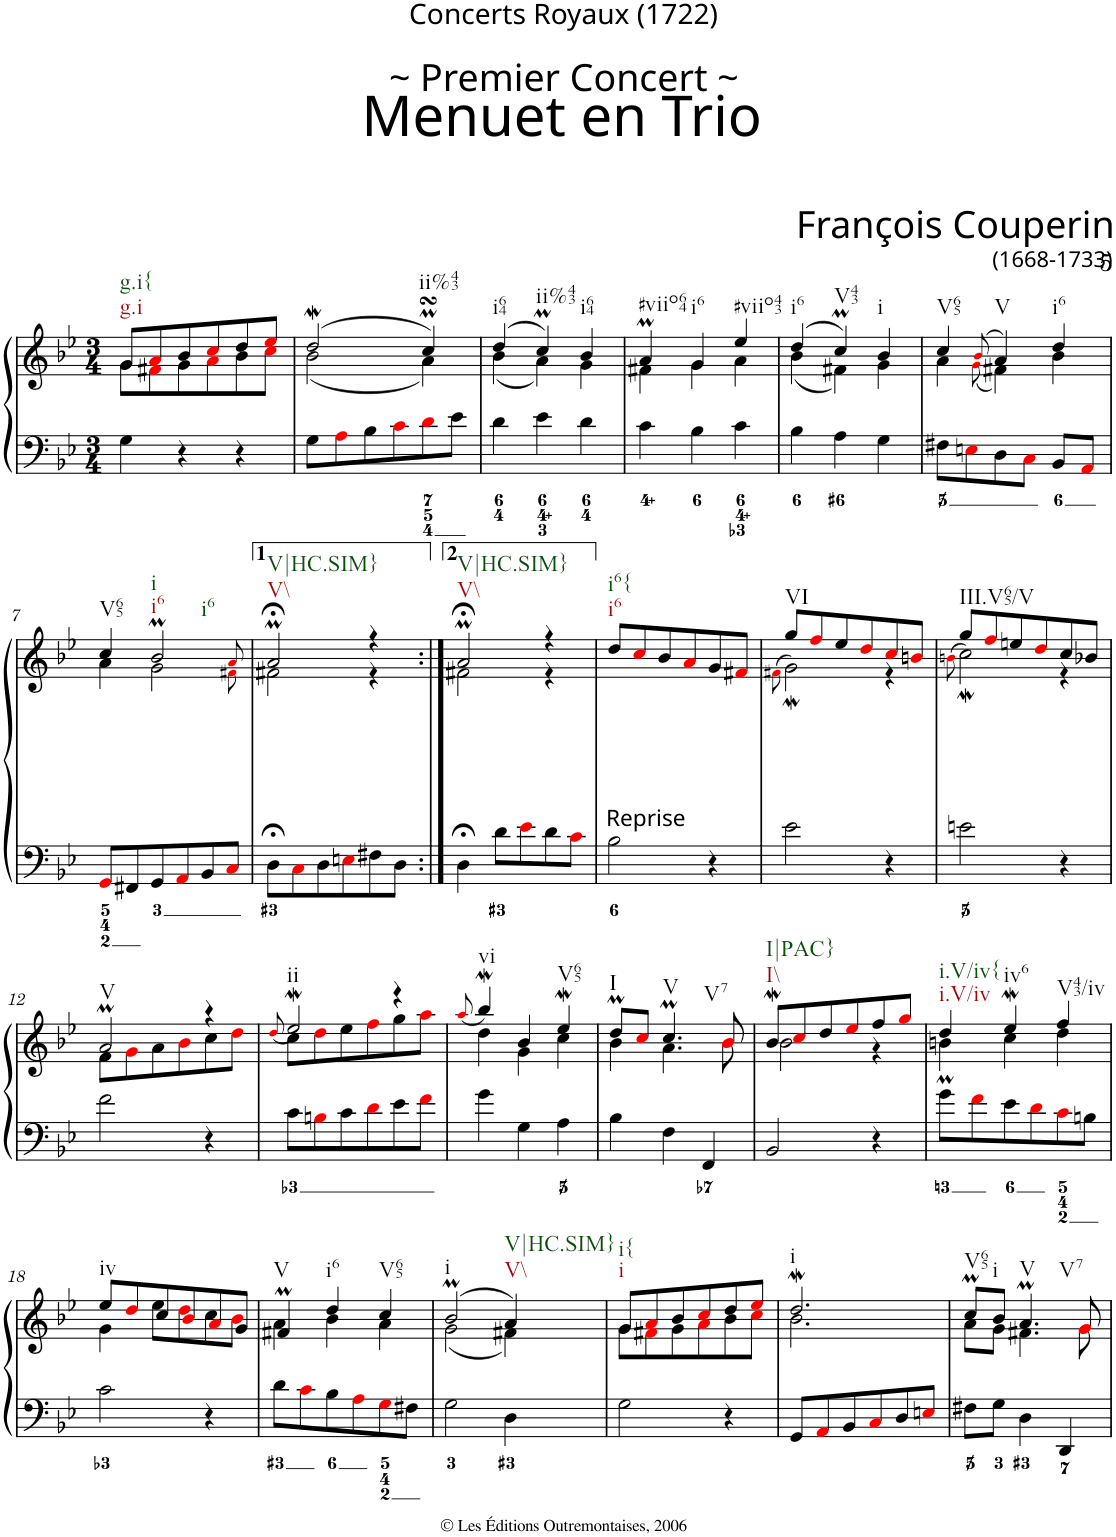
**kern	**kern
*part1	*part1
*staff2	*staff1
*I"Clavecin	*
*clefF4	*clefG2
*k[b-e-]	*k[b-e-]
*g:	*g:
*M3/4	*M3/4
=1	=1
*	*^
!	!LO:TX:b:t=g.i	!
!	!LO:TX:b:t=g.i{	!
4G\	8g/L	8g\L
.	8ai/	8f#Xi\
4r	8b-/	8g\
.	8cci/	8ai\
4r	8dd/	8b-\
.	8ee-i/J	8cci\J
=2	=2	=2
8G\L	(>2ddW/	(<2b-\
8Ai\	.	.
8B-\	.	.
8ci\	.	.
!	!LO:TX:b:t=ii%43	!
8di\	4ccsSSSM/)	4a\)
8e-\J	.	.
=3	=3	=3
!	!LO:TX:b:t=i64	!
4d\	(>4dd/	(<4b-\
!	!LO:TX:b:t=ii%43	!
4e-\	4ccM/)	4a\)
!	!LO:TX:b:t=i64	!
4d\	4b-/	4g\
=4	=4	=4
!	!LO:TX:b:t=#viio64	!
4c\	4am/	4f#X\
!	!LO:TX:b:t=i6	!
4B-\	4g/	4g\
!	!LO:TX:b:t=#viio43	!
4c\	4ee-/	4a\
=5	=5	=5
!	!LO:TX:b:t=i6	!
4B-\	(>4dd/	(<4b-\
!	!LO:TX:b:t=V43	!
4A\	4ccM/)	4f#X\)
!	!LO:TX:b:t=i	!
4G\	4b-/	4g\
=6	=6	=6
!	!LO:TX:b:t=V65	!
8F#X\L	4cc/	4a\
8Eni\	.	.
.	(>8qb-i/	(<8qgi\
!	!LO:TX:b:t=V	!
8D\	4a/)	4f#X\)
8Ci\J	.	.
!	!LO:TX:b:t=i6	!
8BB-/L	4dd/	4b-\
8AAi/J	.	.
!!LO:LB:g=z	!!
=7	=7	=7
!	!LO:TX:b:t=V65	!
8GGi/L	4cc/	4a\
8FF#X/	.	.
!	!LO:TX:b:t=i6	!
!	!LO:TX:b:t=i	!
!	!LO:TX:b:t=i6	!
8GG/	2b-M/	2g\
8AAi/	.	.
8BB-/	.	.
8Ci/J	.	.
.	8qai/	8qf#Xi\
=8	=8	=8
!	!LO:TX:b:t=V\\	!
!	!LO:TX:b:t=V|HC.SIM}	!
8D;<\L	2a;<m/	2f#X\
8Ci\	.	.
8D\	.	.
8Eni\	.	.
8F#X\	4r	4r
8D\J	.	.
=8X1:|!	=8X1:|!	=8X1:|!
!	!LO:TX:b:t=V\\	!
!	!LO:TX:b:t=V|HC.SIM}	!
4D;<\	2a;<m/	2f#X\
8d\L	.	.
8e-i\	.	.
8d\	4r	4r
8ci\J	.	.
*	*v	*v
=9	=9
!	!LO:TX:b:t=Reprise
!	!LO:TX:b:t=i6
!	!LO:TX:b:t=i6{
2B-\	8dd/L
.	8cci/
.	8b-/
.	8ai/
4r	8g/
.	8f#Xi/J
=10	=10
*	*^
.	.	(>8qf#Xi\
!	!LO:TX:b:t=VI	!
2e-\	8gg/L	2gW\)
.	8ffi/	.
.	8ee-/	.
.	8ddi/	.
4r	8cci/	4r
.	8bni/J	.
=11	=11	=11
.	.	(>8qbni\
!	!LO:TX:b:t=III.V65/V	!
2en\	8gg/L	2ccW\)
.	8ffi/	.
.	8een/	.
.	8ddi/	.
4r	8cc/	4r
.	8b-X/J	.
!!LO:LB:g=z	!!
=12	=12	=12
!	!LO:TX:b:t=V	!
2f\	2am/	8f\L
.	.	8gi\
.	.	8a\
.	.	8b-i\
4r	4r	8cc\
.	.	8ddi\J
=13	=13	=13
.	(<8qddi/	.
!	!LO:TX:b:t=ii	!
8c\L	2ee-w/)	8cc\L
8Bni\	.	8ddi\
8c\	.	8ee-\
8di\	.	8ffi\
8e-\	4r	8gg\
8fi\J	.	8aai\J
=14	=14	=14
.	(<8qaai/	.
!	!LO:TX:b:t=vi	!
4g\	4bb-w/)	4dd\
4G\	4b-/	4g\
!	!LO:TX:b:t=V65	!
4A\	4ee-w/	4cc\
=15	=15	=15
!	!LO:TX:b:t=I	!
4B-\	8ddm/L	4b-\
.	8cci/J	.
!	!LO:TX:b:t=V	!
!	!LO:TX:b:t=V7	!
4F\	4.ccM/	4.a\
4FF/	.	.
.	8b-i/	8b-i\
=16	=16	=16
!	!LO:TX:b:t=I\\	!
!	!LO:TX:b:t=I|PAC}	!
2BB-/	8b-w/L	2b-\
.	8cci/	.
.	8dd/	.
.	8ee-i/	.
4r	8ff/	4r
.	8ggi/J	.
=17	=17	=17
!	!LO:TX:b:t=i.V/iv	!
!	!LO:TX:b:t=i.V/iv{	!
8g\L	4dd/	4bnm\
8fi\	.	.
!	!LO:TX:b:t=iv6	!
8e-\	4ee-w/	4cc\
8di\	.	.
!	!LO:TX:b:t=V43/iv	!
8ci\	4ff/	4dd\
8Bn\J	.	.
!!LO:LB:g=z	!!
=18	=18	=18
!	!LO:TX:b:t=iv	!
2c\	8ee-/L	4g\
.	8ddi/	.
.	8cc/	8ee-\L
.	8b-i/	8ddi\
4r	8ai/	8cc\
.	8g/J	8b-i\J
=19	=19	=19
!	!LO:TX:b:t=V	!
8d\L	4f#Xm/	4a\
8ci\	.	.
!	!LO:TX:b:t=i6	!
8B-\	4dd/	4b-\
8Ai\	.	.
!	!LO:TX:b:t=V65	!
8Gi\	4cc/	4a\
8F#X\J	.	.
=20	=20	=20
!	!LO:TX:b:t=i	!
2G\	(>2b-M/	(<2g\
!	!LO:TX:b:t=V\\	!
!	!LO:TX:b:t=V|HC.SIM}	!
4D\	4a/)	4f#X\)
=21	=21	=21
!	!LO:TX:b:t=i	!
!	!LO:TX:b:t=i{	!
2G\	8g/L	8g\L
.	8ai/	8f#Xi\
.	8b-/	8g\
.	8cci/	8ai\
4r	8dd/	8b-\
.	8ee-i/J	8cci\J
=22	=22	=22
!	!LO:TX:b:t=i	!
8GG/L	2.ddW/	2.b-\
8AAi/	.	.
8BB-/	.	.
8Ci/	.	.
8D/	.	.
8Eni/J	.	.
=23	=23	=23
!	!LO:TX:b:t=V65	!
8F#X\L	8ccM/L	8a\L
!	!LO:TX:b:t=i	!
8G\J	8b-/J	8g\J
!	!LO:TX:b:t=V	!
!	!LO:TX:b:t=V7	!
4D\	4.am/	4.f#X\
4DD/	.	.
.	8gi/	8gi\
*	*v	*v
=	=
*-	*-
